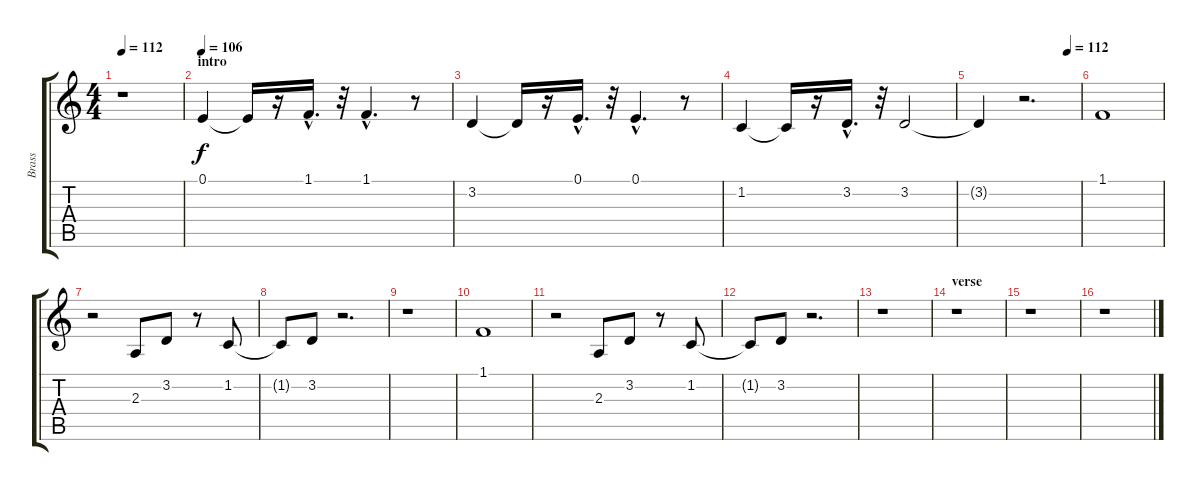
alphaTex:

\track ("Brass" "Brass") {instrument brasssection}
\staff {score tabs}
\tuning (E4 B3 G3 D3 A2 E2) {hide}
\ts (4 4)
\tempo 112
\clef g2
\ks c
r.1{dy f instrument brasssection} |
\section ("" "intro")
\tempo 106
0.1.4 0.1{t}.16 r.16 1.1{hac}.16{d} r.32 1.1{hac}.4{d} r.8 |
3.2.4 3.2{t}.16 r.16 0.1{hac}.16{d} r.32 0.1{hac}.4{d} r.8 |
1.2.4 1.2{t}.16 r.16 3.2{hac}.16{d} r.32 3.2.2 |
\tempo (112 0.875)
3.2{t}.4 r.2{d} |
1.1.1 |
r.2 2.3.8 3.2.8 r.8 1.2.8 |
1.2{t}.8 3.2.8 r.2{d} |
r.1 |
1.1.1 |
r.2 2.3.8 3.2.8 r.8 1.2.8 |
1.2{t}.8 3.2.8 r.2{d} |
r.1 |
\section ("" "verse")
r.1 |
r.1 |
r.1
